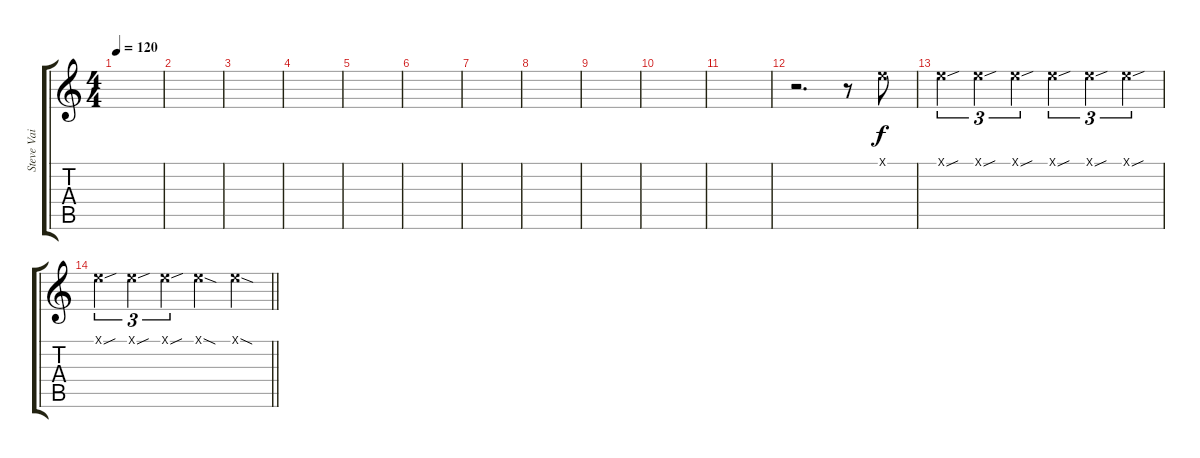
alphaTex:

\track ("Steve Vai Fills, Licks" "Steve Vai ") {instrument distortionguitar}
\staff {score tabs}
\tuning (E4 B3 G3 D3 A2 E2) {hide}
\ts (4 4)
\tempo 120
\clef g2
\ks c
|
|
|
|
|
|
|
|
|
|
|
r.2{d} r.8 0.1{x}.8 |
0.1{sou x}.4{tu (3 2)} 0.1{sou x}.4{tu (3 2)} 0.1{sou x}.4{tu (3 2)} 0.1{sou x}.4{tu (3 2)} 0.1{sou x}.4{tu (3 2)} 0.1{sou x}.4{tu (3 2)} |
\barLineRight lightlight
0.1{sou x}.4{tu (3 2)} 0.1{sou x}.4{tu (3 2)} 0.1{sou x}.4{tu (3 2)} 0.1{sod x}.4 0.1{sod x}.4
